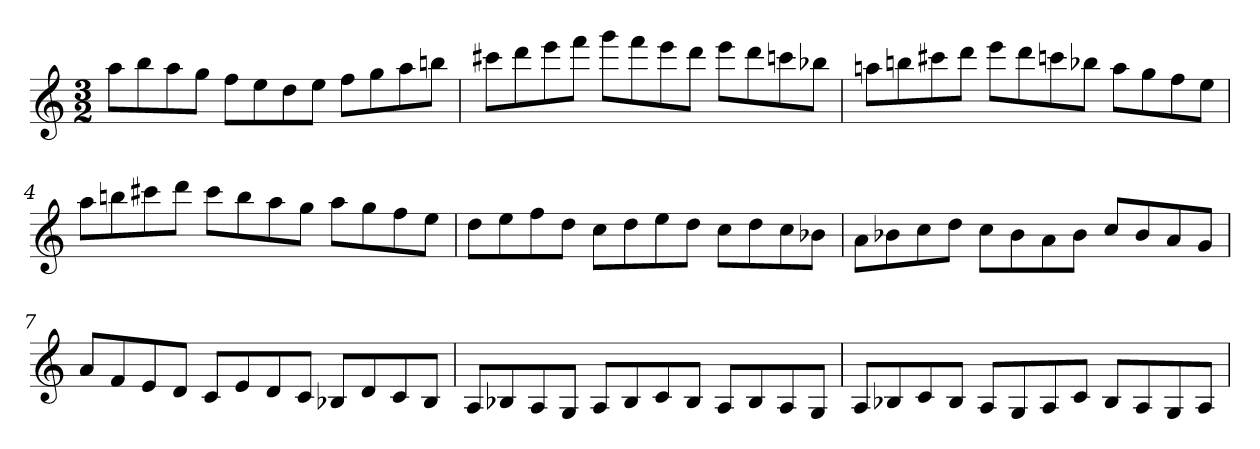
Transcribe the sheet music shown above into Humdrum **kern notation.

**kern
*part1
*staff1
*M3/2
=1
8aaL
8bb
8aa
8ggJ
8ffL
8ee
8dd
8eeJ
8ffL
8gg
8aa
8bbnJ
=2
8ccc#XL
8ddd
8eee
8fffJ
8gggL
8fff
8eee
8dddJ
8eeeL
8ddd
8cccn
8bb-XJ
=3
8aanL
8bbn
8ccc#X
8dddJ
8eeeL
8ddd
8cccn
8bb-XJ
8aaL
8gg
8ff
8eeJ
=4
8aaL
8bbn
8ccc#X
8dddJ
8ccc#L
8bb
8aa
8ggJ
8aaL
8gg
8ff
8eeJ
=5
8ddL
8ee
8ff
8ddJ
8ccL
8dd
8ee
8ddJ
8ccL
8dd
8cc
8b-XJ
=6
8aL
8b-X
8cc
8ddJ
8ccL
8b-
8a
8b-J
8ccL
8b-
8a
8gJ
=7
8aL
8f
8e
8dJ
8cL
8e
8d
8cJ
8B-XL
8d
8c
8B-J
=8
8AL
8B-X
8A
8GJ
8AL
8B-
8c
8B-J
8AL
8B-
8A
8GJ
=9
8AL
8B-X
8c
8B-J
8AL
8G
8A
8cJ
8B-L
8A
8G
8AJ
=
*-
